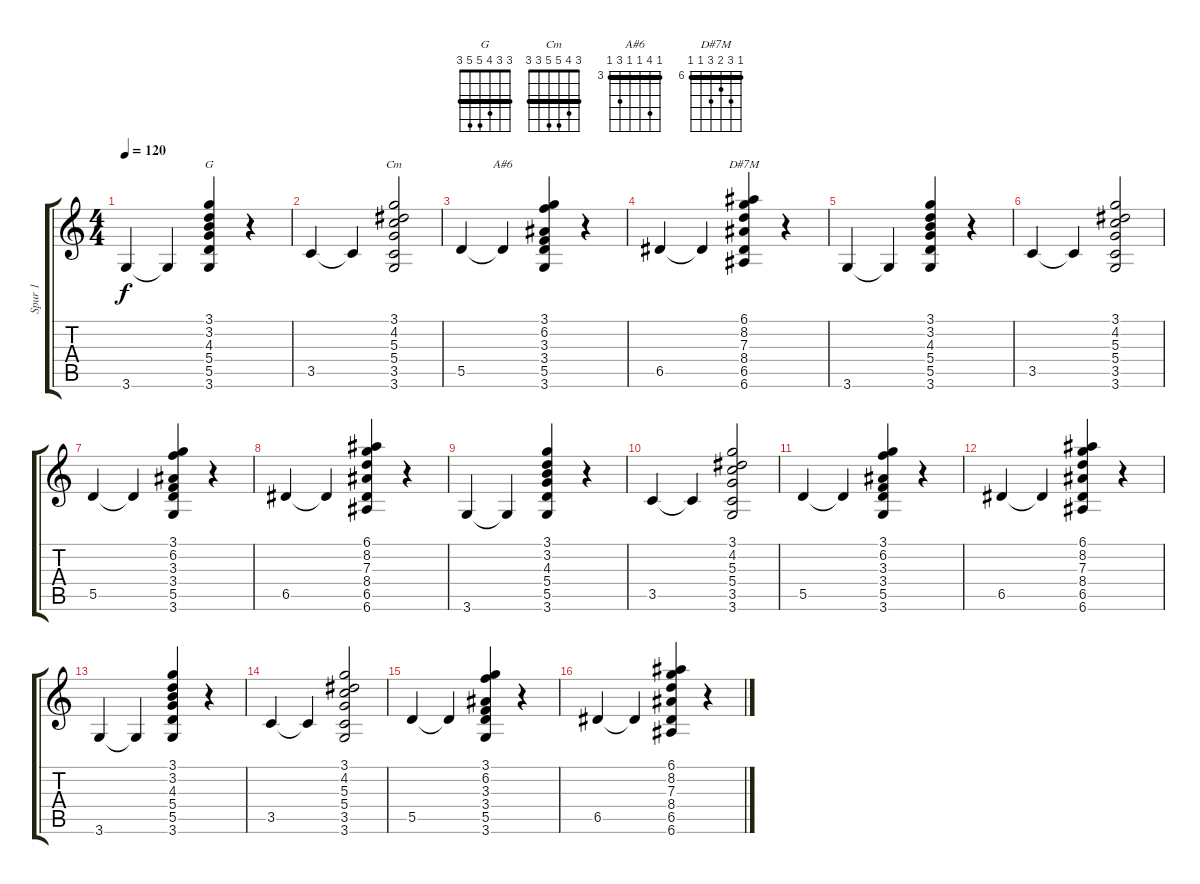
\track ("Spur 1" "Spur 1") {instrument acousticguitarsteel}
\staff {score tabs}
\tuning (E4 B3 G3 D3 A2 E2) {hide}
\chord ("G" 3 3 4 5 5 3) {barre 3}
\chord ("Cm" 3 4 5 5 3 3) {barre 3}
\chord ("A#6" 3 6 3 3 5 3) {firstfret 3 barre 3}
\chord ("D#7M" 6 8 7 8 6 6) {firstfret 6 barre 6}
\ts (4 4)
\tempo 120
\clef g2
\ks c
3.6.4{dy f} 3.6{t}.4 (3.1 3.2 4.3 5.4 5.5 3.6).4{ch "G"} r.4 |
3.5.4 3.5{t}.4 (3.1 4.2 5.3 5.4 3.5 3.6).2{ch "Cm"} |
5.5.4 5.5{t}.4{ch "A#6"} (3.1 6.2 3.3 3.4 5.5 3.6).4 r.4 |
6.5.4 6.5{t}.4 (6.1 8.2 7.3 8.4 6.5 6.6).4{ch "D#7M"} r.4 |
3.6.4 3.6{t}.4 (3.1 3.2 4.3 5.4 5.5 3.6).4 r.4 |
3.5.4 3.5{t}.4 (3.1 4.2 5.3 5.4 3.5 3.6).2 |
5.5.4 5.5{t}.4 (3.1 6.2 3.3 3.4 5.5 3.6).4 r.4 |
6.5.4 6.5{t}.4 (6.1 8.2 7.3 8.4 6.5 6.6).4 r.4 |
3.6.4 3.6{t}.4 (3.1 3.2 4.3 5.4 5.5 3.6).4 r.4 |
3.5.4 3.5{t}.4 (3.1 4.2 5.3 5.4 3.5 3.6).2 |
5.5.4 5.5{t}.4 (3.1 6.2 3.3 3.4 5.5 3.6).4 r.4 |
6.5.4 6.5{t}.4 (6.1 8.2 7.3 8.4 6.5 6.6).4 r.4 |
3.6.4 3.6{t}.4 (3.1 3.2 4.3 5.4 5.5 3.6).4 r.4 |
3.5.4 3.5{t}.4 (3.1 4.2 5.3 5.4 3.5 3.6).2 |
5.5.4 5.5{t}.4 (3.1 6.2 3.3 3.4 5.5 3.6).4 r.4 |
6.5.4 6.5{t}.4 (6.1 8.2 7.3 8.4 6.5 6.6).4 r.4
